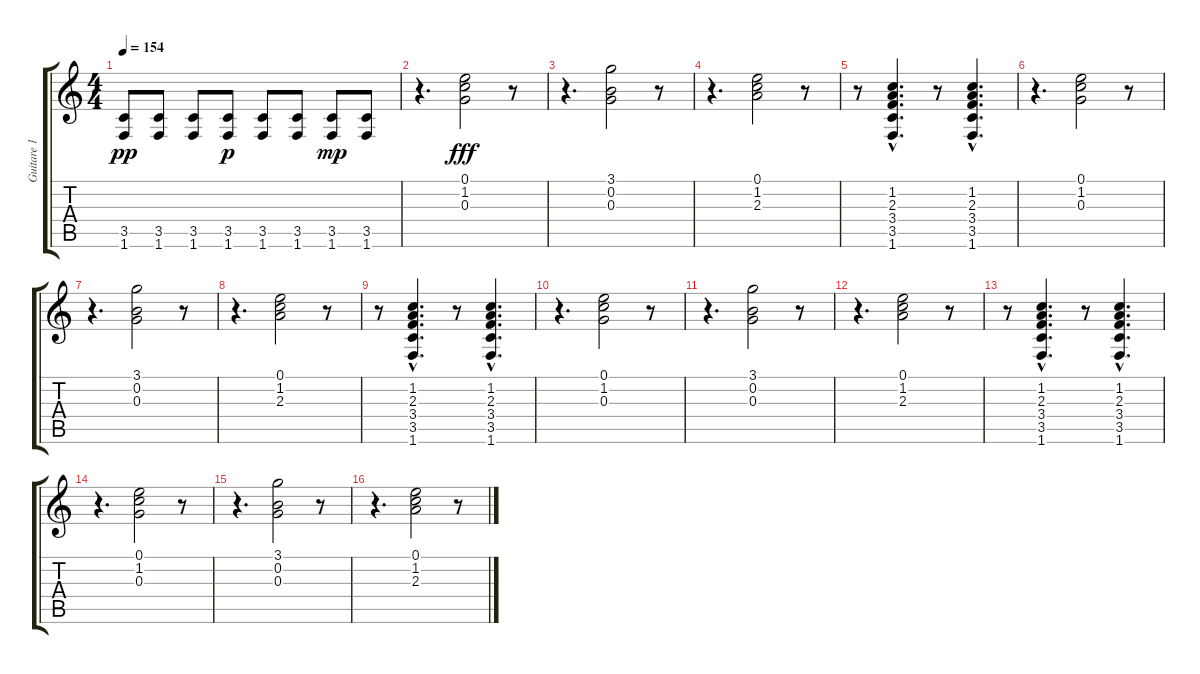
\track ("Guitare 1" "Guitare 1") {instrument electricguitarmuted}
\staff {score tabs}
\tuning (E4 B3 G3 D3 A2 E2) {hide}
\ts (4 4)
\tempo 154
\clef g2
\ks c
(3.5 1.6).8{dy pp} (3.5 1.6).8 (3.5 1.6).8 (3.5 1.6).8{dy p} (3.5 1.6).8 (3.5 1.6).8 (3.5 1.6).8{dy mp} (3.5 1.6).8 |
r.4{d} (0.1 1.2 0.3).2{dy fff} r.8 |
r.4{d} (3.1 0.2 0.3).2 r.8 |
r.4{d} (0.1 1.2 2.3).2 r.8 |
r.8 (1.2{hac} 2.3{hac} 3.4{hac} 3.5{hac} 1.6{hac}).4{d} r.8 (1.2{hac} 2.3{hac} 3.4{hac} 3.5{hac} 1.6{hac}).4{d} |
r.4{d} (0.1 1.2 0.3).2 r.8 |
r.4{d} (3.1 0.2 0.3).2 r.8 |
r.4{d} (0.1 1.2 2.3).2 r.8 |
r.8 (1.2{hac} 2.3{hac} 3.4{hac} 3.5{hac} 1.6{hac}).4{d} r.8 (1.2{hac} 2.3{hac} 3.4{hac} 3.5{hac} 1.6{hac}).4{d} |
r.4{d} (0.1 1.2 0.3).2 r.8 |
r.4{d} (3.1 0.2 0.3).2 r.8 |
r.4{d} (0.1 1.2 2.3).2 r.8 |
r.8 (1.2{hac} 2.3{hac} 3.4{hac} 3.5{hac} 1.6{hac}).4{d} r.8 (1.2{hac} 2.3{hac} 3.4{hac} 3.5{hac} 1.6{hac}).4{d} |
r.4{d} (0.1 1.2 0.3).2 r.8 |
r.4{d} (3.1 0.2 0.3).2 r.8 |
r.4{d} (0.1 1.2 2.3).2 r.8
